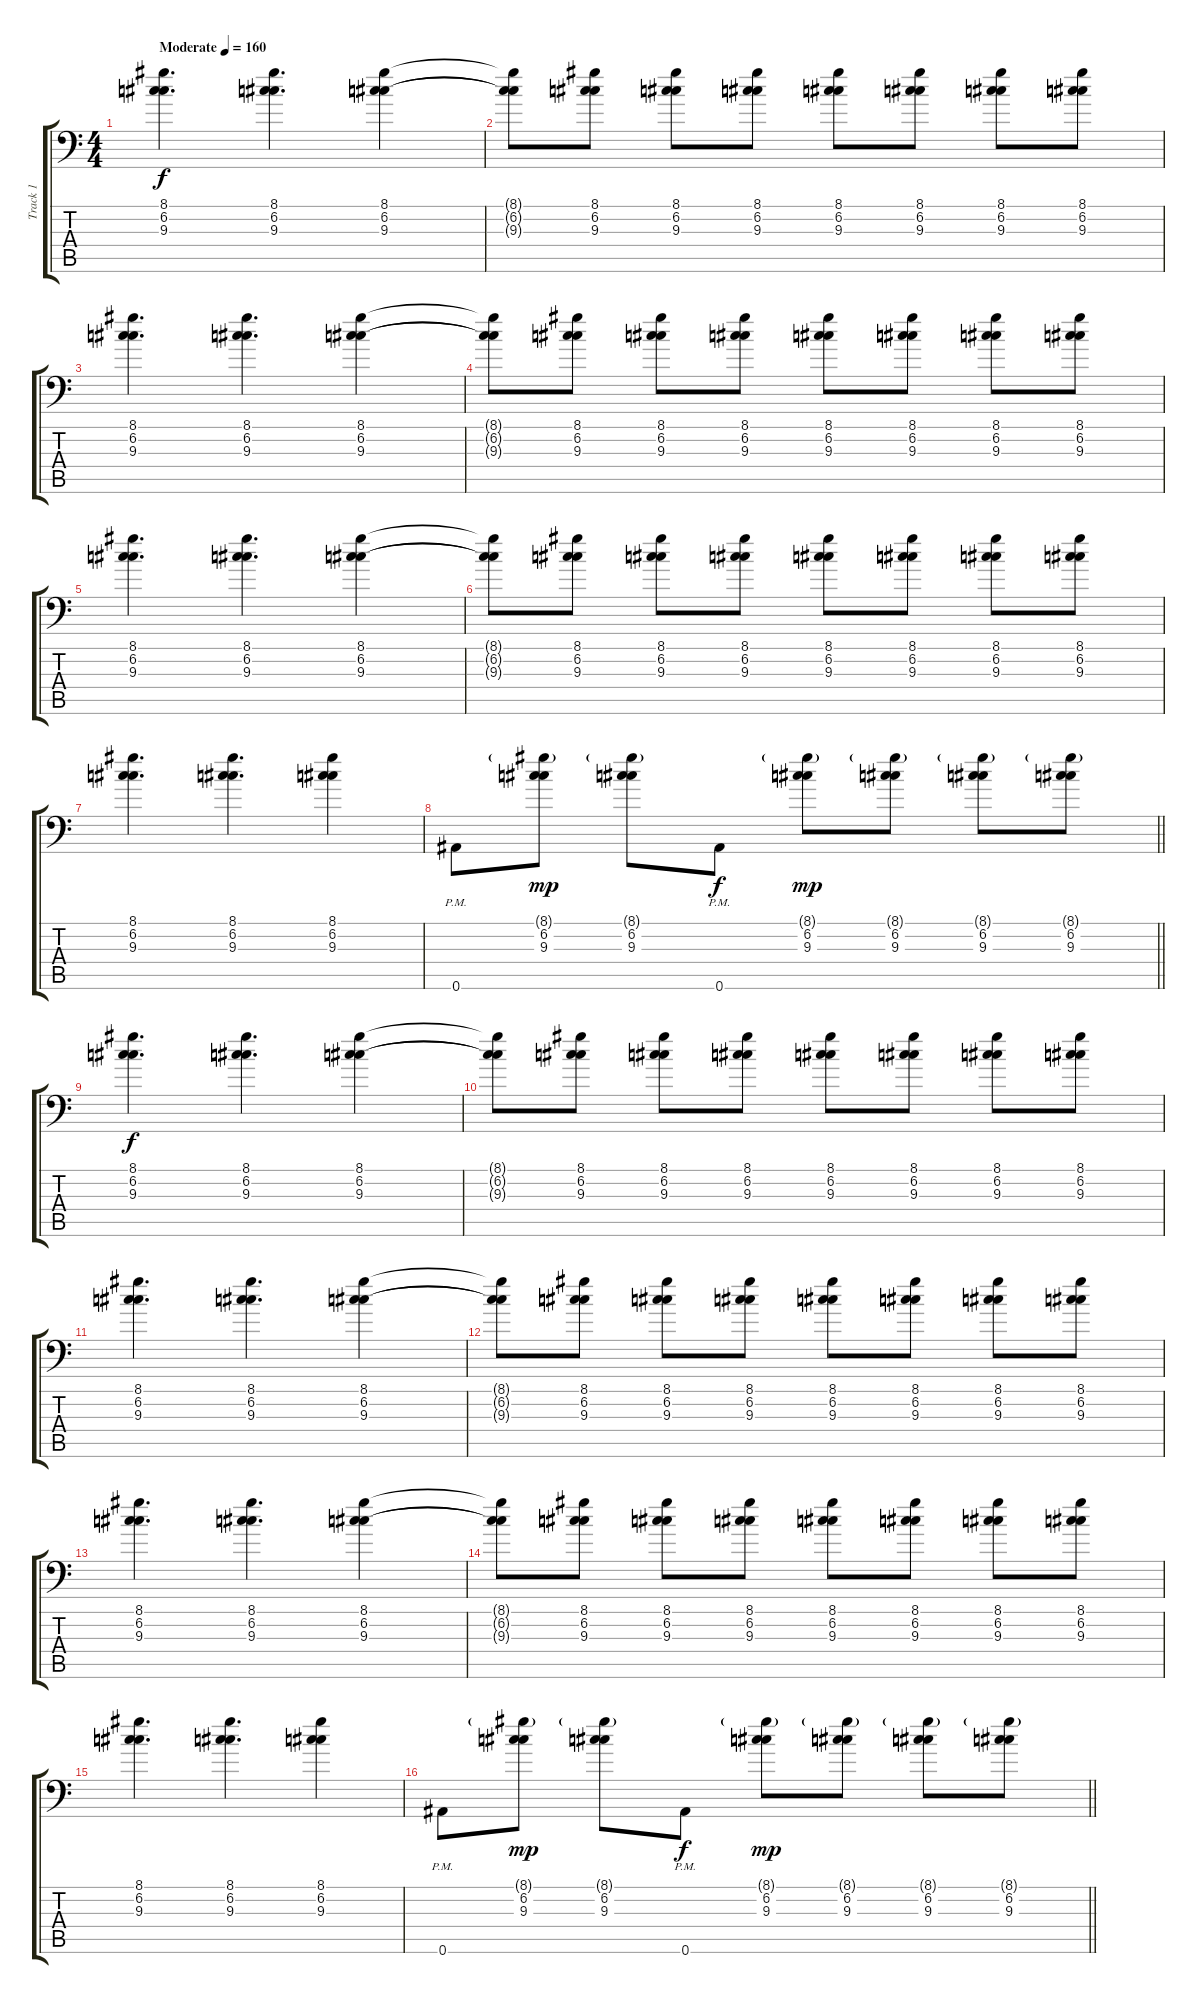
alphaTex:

\track ("Track 1" "Track 1") {instrument distortionguitar}
\staff {score tabs}
\tuning (C4 G3 Eb3 Bb2 F2 Bb1) {hide}
\ts (4 4)
\tempo (160 "Moderate")
\clef f4
\ks c
(8.1 6.2 9.3).4{d dy f instrument distortionguitar} (8.1 6.2 9.3).4{d} (8.1 6.2 9.3).4 |
(8.1{t} 6.2{t} 9.3{t}).8 (8.1 6.2 9.3).8 (8.1 6.2 9.3).8 (8.1 6.2 9.3).8 (8.1 6.2 9.3).8 (8.1 6.2 9.3).8 (8.1 6.2 9.3).8 (8.1 6.2 9.3).8 |
(8.1 6.2 9.3).4{d} (8.1 6.2 9.3).4{d} (8.1 6.2 9.3).4 |
(8.1{t} 6.2{t} 9.3{t}).8 (8.1 6.2 9.3).8 (8.1 6.2 9.3).8 (8.1 6.2 9.3).8 (8.1 6.2 9.3).8 (8.1 6.2 9.3).8 (8.1 6.2 9.3).8 (8.1 6.2 9.3).8 |
(8.1 6.2 9.3).4{d} (8.1 6.2 9.3).4{d} (8.1 6.2 9.3).4 |
(8.1{t} 6.2{t} 9.3{t}).8 (8.1 6.2 9.3).8 (8.1 6.2 9.3).8 (8.1 6.2 9.3).8 (8.1 6.2 9.3).8 (8.1 6.2 9.3).8 (8.1 6.2 9.3).8 (8.1 6.2 9.3).8 |
(8.1 6.2 9.3).4{d} (8.1 6.2 9.3).4{d} (8.1 6.2 9.3).4 |
\barLineRight lightlight
0.6{pm}.8 (8.1{g} 6.2 9.3).8{dy mp} (8.1{g} 6.2 9.3).8 0.6{pm}.8{dy f} (8.1{g} 6.2 9.3).8{dy mp} (8.1{g} 6.2 9.3).8 (8.1{g} 6.2 9.3).8 (8.1{g} 6.2 9.3).8 |
\section ("" "")
(8.1 6.2 9.3).4{d dy f} (8.1 6.2 9.3).4{d} (8.1 6.2 9.3).4 |
(8.1{t} 6.2{t} 9.3{t}).8 (8.1 6.2 9.3).8 (8.1 6.2 9.3).8 (8.1 6.2 9.3).8 (8.1 6.2 9.3).8 (8.1 6.2 9.3).8 (8.1 6.2 9.3).8 (8.1 6.2 9.3).8 |
(8.1 6.2 9.3).4{d} (8.1 6.2 9.3).4{d} (8.1 6.2 9.3).4 |
(8.1{t} 6.2{t} 9.3{t}).8 (8.1 6.2 9.3).8 (8.1 6.2 9.3).8 (8.1 6.2 9.3).8 (8.1 6.2 9.3).8 (8.1 6.2 9.3).8 (8.1 6.2 9.3).8 (8.1 6.2 9.3).8 |
(8.1 6.2 9.3).4{d} (8.1 6.2 9.3).4{d} (8.1 6.2 9.3).4 |
(8.1{t} 6.2{t} 9.3{t}).8 (8.1 6.2 9.3).8 (8.1 6.2 9.3).8 (8.1 6.2 9.3).8 (8.1 6.2 9.3).8 (8.1 6.2 9.3).8 (8.1 6.2 9.3).8 (8.1 6.2 9.3).8 |
(8.1 6.2 9.3).4{d} (8.1 6.2 9.3).4{d} (8.1 6.2 9.3).4 |
\barLineRight lightlight
0.6{pm}.8 (8.1{g} 6.2 9.3).8{dy mp} (8.1{g} 6.2 9.3).8 0.6{pm}.8{dy f} (8.1{g} 6.2 9.3).8{dy mp} (8.1{g} 6.2 9.3).8 (8.1{g} 6.2 9.3).8 (8.1{g} 6.2 9.3).8
